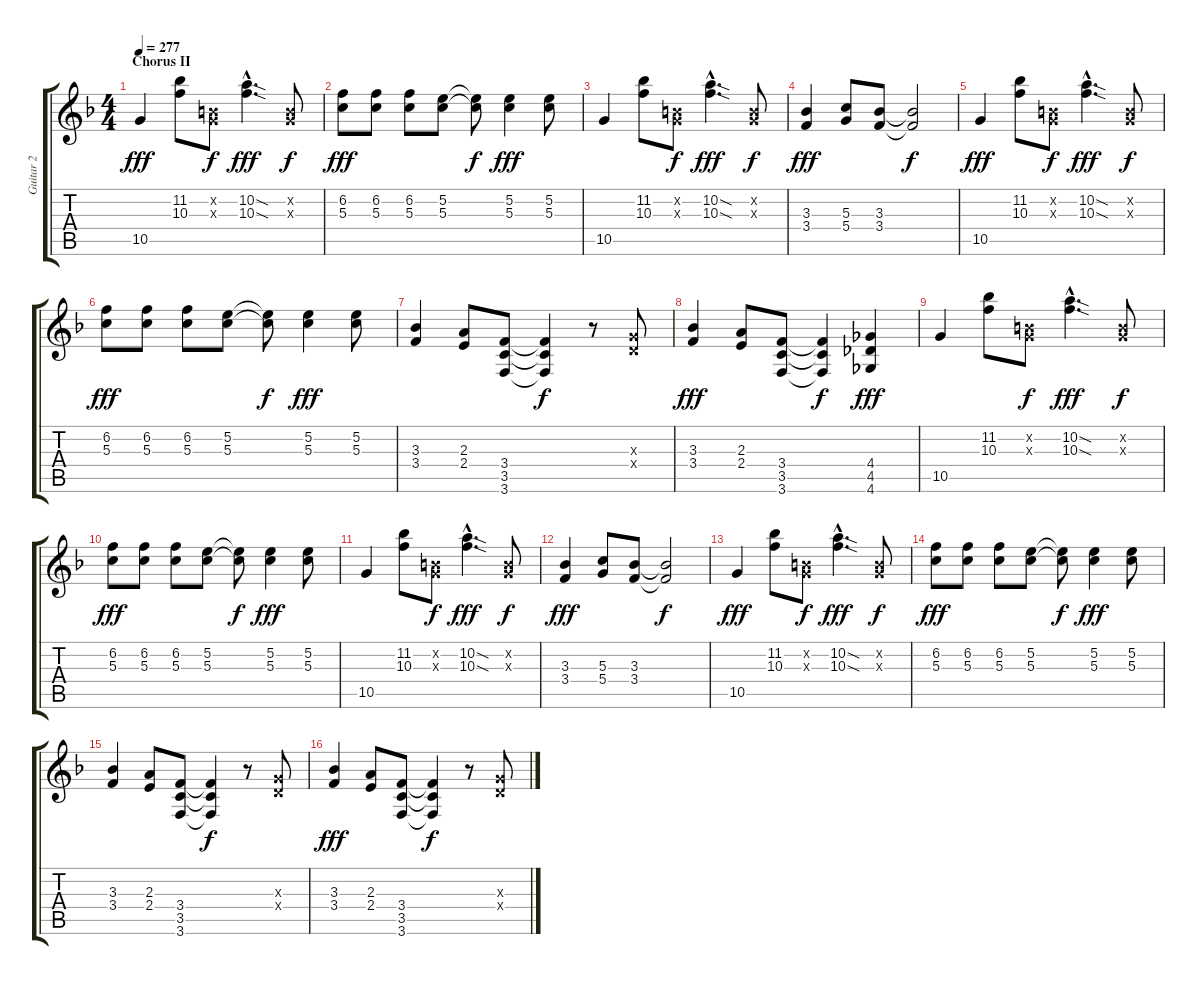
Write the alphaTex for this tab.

\track ("Guitar 2" "Guitar 2") {instrument distortionguitar}
\staff {score tabs}
\tuning (E4 B3 G3 D3 A2 D2) {hide}
\ts (4 4)
\section ("" "Chorus II")
\tempo 277
\clef g2
\ks f
10.5.4{dy fff} (11.2 10.3).8 (0.2{x} 0.3{x}).8{dy f} (10.2{sod hac} 10.3{sod hac}).4{d dy fff} (0.2{x} 0.3{x}).8{dy f} |
(6.2 5.3).8{dy fff} (6.2 5.3).8 (6.2 5.3).8 (5.2 5.3).8 (5.2{t} 5.3{t}).8{dy f} (5.2 5.3).4{dy fff} (5.2 5.3).8 |
10.5.4 (11.2 10.3).8 (0.2{x} 0.3{x}).8{dy f} (10.2{sod hac} 10.3{sod hac}).4{d dy fff} (0.2{x} 0.3{x}).8{dy f} |
(3.3 3.4).4{dy fff} (5.3 5.4).8 (3.3 3.4).8 (3.3{t} 3.4{t}).2{dy f} |
10.5.4{dy fff} (11.2 10.3).8 (0.2{x} 0.3{x}).8{dy f} (10.2{sod hac} 10.3{sod hac}).4{d dy fff} (0.2{x} 0.3{x}).8{dy f} |
(6.2 5.3).8{dy fff} (6.2 5.3).8 (6.2 5.3).8 (5.2 5.3).8 (5.2{t} 5.3{t}).8{dy f} (5.2 5.3).4{dy fff} (5.2 5.3).8 |
(3.3 3.4).4 (2.3 2.4).8 (3.4 3.5 3.6).8 (3.4{t} 3.5{t} 3.6{t}).4{dy f} r.8 (0.3{x} 0.4{x}).8 |
(3.3 3.4).4{dy fff} (2.3 2.4).8 (3.4 3.5 3.6).8 (3.4{t} 3.5{t} 3.6{t}).4{dy f} (4.4 4.5 4.6).4{dy fff} |
10.5.4 (11.2 10.3).8 (0.2{x} 0.3{x}).8{dy f} (10.2{sod hac} 10.3{sod hac}).4{d dy fff} (0.2{x} 0.3{x}).8{dy f} |
(6.2 5.3).8{dy fff} (6.2 5.3).8 (6.2 5.3).8 (5.2 5.3).8 (5.2{t} 5.3{t}).8{dy f} (5.2 5.3).4{dy fff} (5.2 5.3).8 |
10.5.4 (11.2 10.3).8 (0.2{x} 0.3{x}).8{dy f} (10.2{sod hac} 10.3{sod hac}).4{d dy fff} (0.2{x} 0.3{x}).8{dy f} |
(3.3 3.4).4{dy fff} (5.3 5.4).8 (3.3 3.4).8 (3.3{t} 3.4{t}).2{dy f} |
10.5.4{dy fff} (11.2 10.3).8 (0.2{x} 0.3{x}).8{dy f} (10.2{sod hac} 10.3{sod hac}).4{d dy fff} (0.2{x} 0.3{x}).8{dy f} |
(6.2 5.3).8{dy fff} (6.2 5.3).8 (6.2 5.3).8 (5.2 5.3).8 (5.2{t} 5.3{t}).8{dy f} (5.2 5.3).4{dy fff} (5.2 5.3).8 |
(3.3 3.4).4 (2.3 2.4).8 (3.4 3.5 3.6).8 (3.4{t} 3.5{t} 3.6{t}).4{dy f} r.8 (0.3{x} 0.4{x}).8 |
(3.3 3.4).4{dy fff} (2.3 2.4).8 (3.4 3.5 3.6).8 (3.4{t} 3.5{t} 3.6{t}).4{dy f} r.8 (0.3{x} 0.4{x}).8
